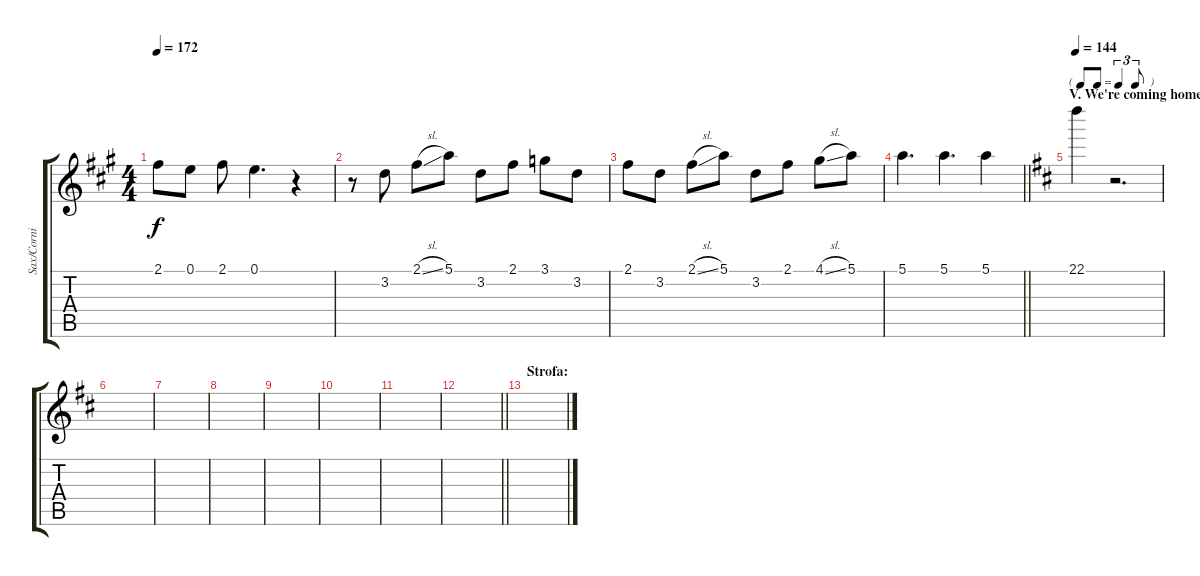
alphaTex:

\track ("Sax/Corni" "Sax/Corni") {instrument acousticguitarsteel}
\staff {score tabs}
\tuning (E4 B3 G3 D3 A2 E2) {hide}
\ts (4 4)
\tempo 172
\clef g2
\ks a
2.1.8{dy f} 0.1.8 2.1.8 0.1.4{d} r.4 |
r.8 3.2.8 2.1{sl}.8 5.1.8 3.2.8 2.1.8 3.1.8 3.2.8 |
2.1.8 3.2.8 2.1{sl}.8 5.1.8 3.2.8 2.1.8 4.1{sl}.8 5.1.8 |
\barLineRight lightlight
5.1.4{d} 5.1.4{d} 5.1.4 |
\tf triplet8th
\section ("" "V. We're coming home again")
\tempo 144
\ks d
22.1.4{volume 8 instrument altosax} r.2{d} |
|
|
|
|
|
|
\barLineRight lightlight
|
\section ("" "Strofa:")
